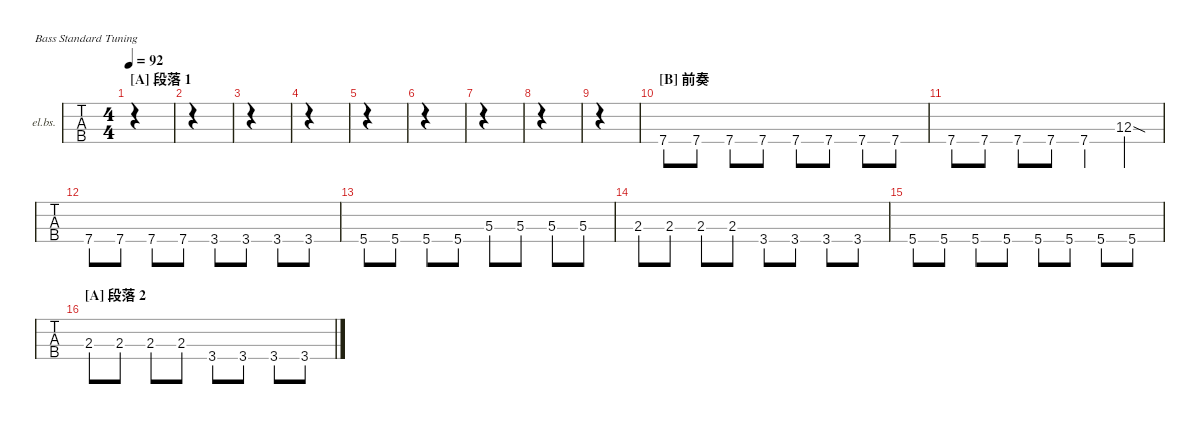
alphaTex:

\defaultSystemsLayout 4
\hideDynamics
\bracketExtendMode nobrackets
\firstSystemTrackNameOrientation horizontal
\otherSystemsTrackNameOrientation horizontal
\track ("低音吉他" "el.bs.") {instrument electricbassfinger}
\staff {tabs}
\tuning (G2 D2 A1 E1)
\ts (4 4)
\section ("A" "段落 1")
\tempo 92
\clef f4
\ks d
|
|
|
|
|
|
|
|
|
\section ("B" "前奏 ")
7.4.8 7.4.8 7.4.8 7.4.8 7.4.8 7.4.8 7.4.8 7.4.8 |
7.4.8 7.4.8 7.4.8 7.4.8 7.4{st}.4 12.3{sod}.4 |
7.4.8 7.4.8 7.4.8 7.4.8 3.4.8 3.4.8 3.4.8 3.4.8 |
5.4.8 5.4.8 5.4.8 5.4.8 5.3.8 5.3.8 5.3.8 5.3.8 |
2.3.8 2.3.8 2.3.8 2.3.8 3.4.8 3.4.8 3.4.8 3.4.8 |
5.4.8 5.4.8 5.4.8 5.4.8 5.4.8 5.4.8 5.4.8 5.4.8 |
\section ("A" "段落 2")
2.3.8 2.3.8 2.3.8 2.3.8 3.4.8 3.4.8 3.4.8 3.4.8
